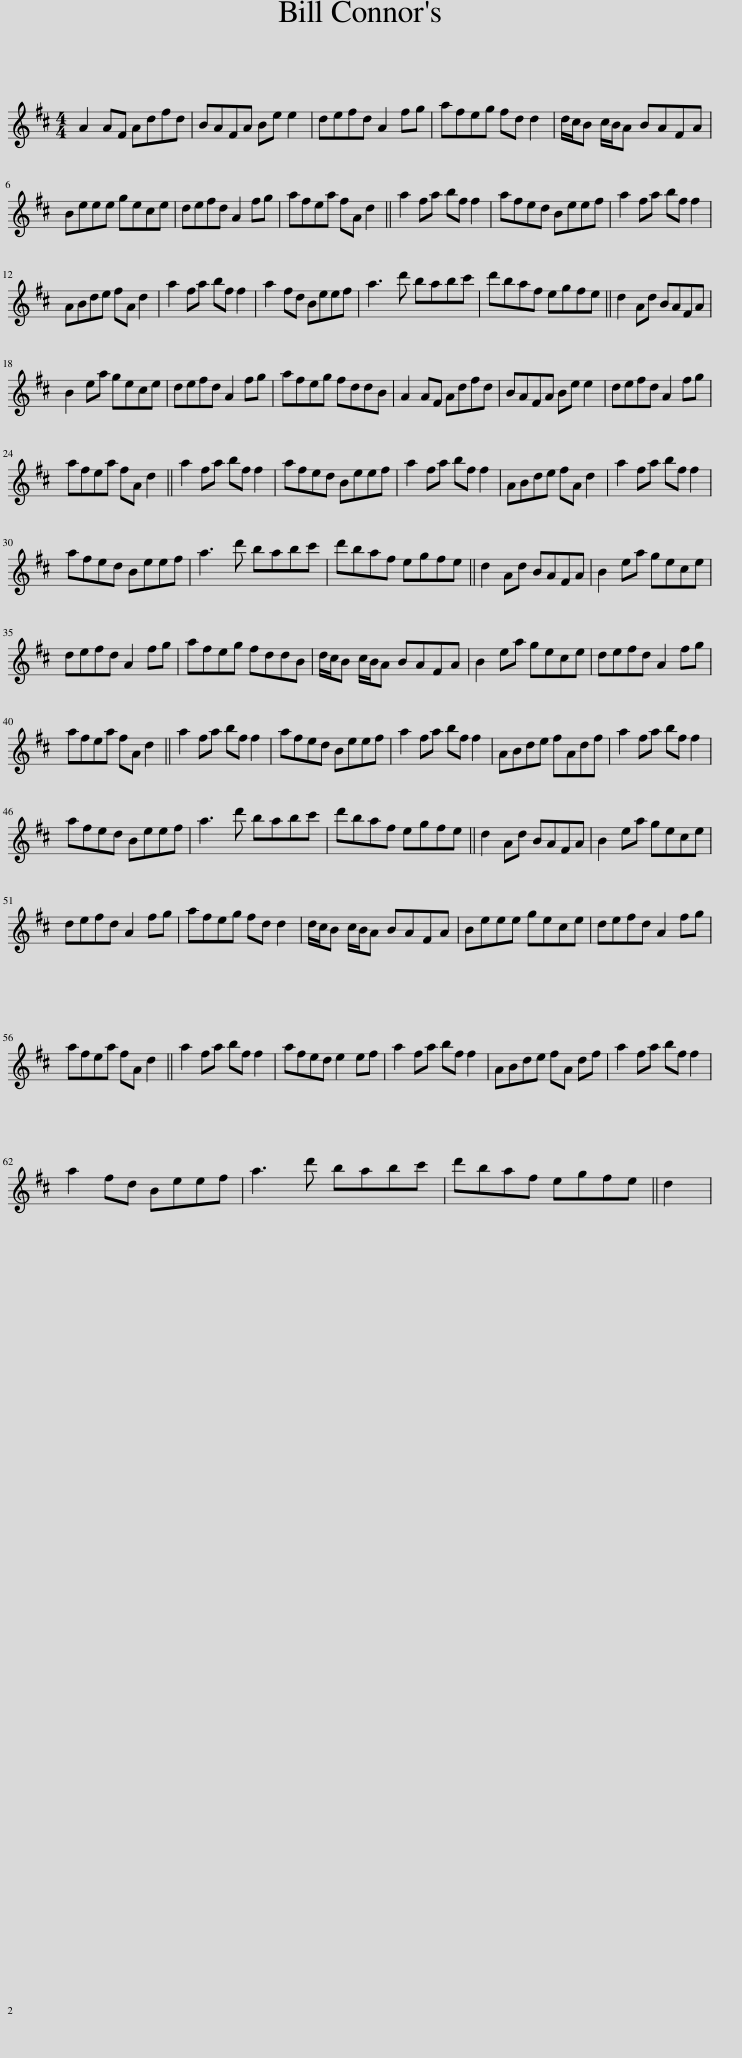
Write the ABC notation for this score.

X:1
L:1/8
M:4/4
I:linebreak $
K:D
V:1 treble
V:1
 A2 AF Adfd | BAFA Be e2 | defd A2 fg | afeg fd d2 | d/c/B c/B/A BAFA |$ %5
 Beee gece | defd A2 fg | afea fA d2 || a2 fa bf f2 | afed Beef | %10
 a2 fa bf f2 |$ ABde fA d2 | a2 fa bf f2 | a2 fd Beef | a3 d' babc' | %15
 d'baf egfe || d2 Ad BAFA |$ B2 ea gece | defd A2 fg | afeg fddB | %20
 A2 AF Adfd | BAFA Be e2 | defd A2 fg |$ afea fA d2 || a2 fa bf f2 | %25
 afed Beef | a2 fa bf f2 | ABde fA d2 | a2 fa bf f2 |$ afed Beef | %30
 a3 d' babc' | d'baf egfe || d2 Ad BAFA | B2 ea gece |$ defd A2 fg | %35
 afeg fddB | d/c/B c/B/A BAFA | B2 ea gece | defd A2 fg |$ afea fA d2 || %40
 a2 fa bf f2 | afed Beef | a2 fa bf f2 | ABde fAdf | a2 fa bf f2 |$ %45
 afed Beef | a3 d' babc' | d'baf egfe || d2 Ad BAFA | B2 ea gece |$ %50
 defd A2 fg | afeg fd d2 | d/c/B c/B/A BAFA | Beee gece | defd A2 fg |$ %55
 afea fA d2 || a2 fa bf f2 | afed e2 ef | a2 fa bf f2 | ABde fA df | %60
 a2 fa bf f2 |$ a2 fd Beef | a3 d' babc' | d'baf egfe || d2 | %65
